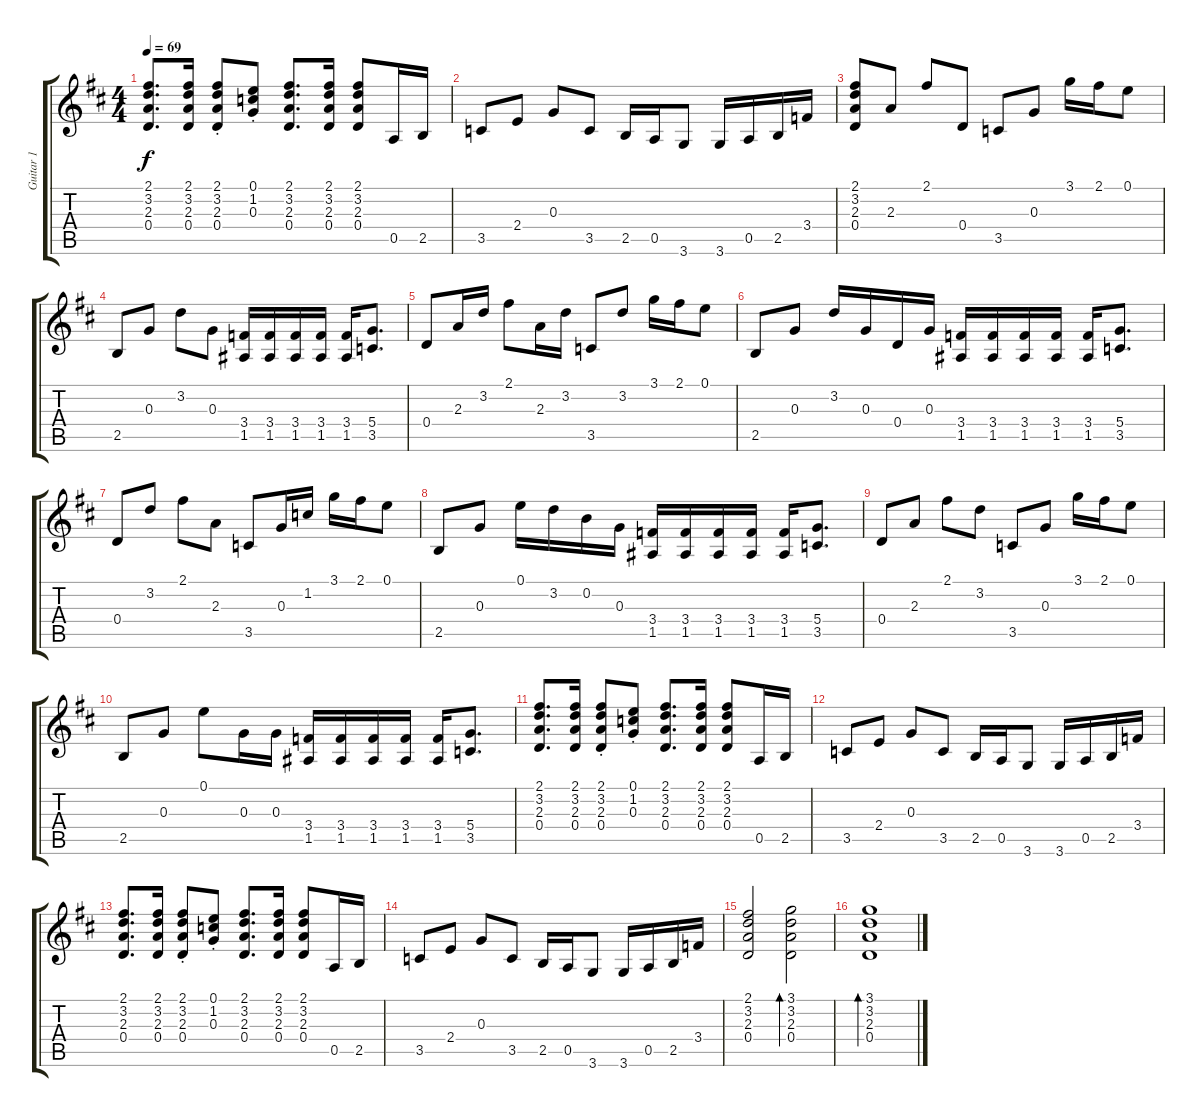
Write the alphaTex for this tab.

\track ("Guitar 1" "Guitar 1") {instrument acousticguitarsteel}
\staff {score tabs}
\tuning (E4 B3 G3 D3 A2 E2) {hide}
\ts (4 4)
\tempo 69
\clef g2
\ks d
(2.1 3.2 2.3 0.4).8{d dy f} (2.1 3.2 2.3 0.4).16 (2.1{st} 3.2 2.3 0.4).8 (0.1 1.2 0.3{st}).8 (2.1 3.2 2.3 0.4).8{d} (2.1 3.2 2.3 0.4).16 (2.1 3.2 2.3 0.4).8 0.5.16 2.5.16 |
3.5.8 2.4.8 0.3.8 3.5.8 2.5.16 0.5.16 3.6.8 3.6.16 0.5.16 2.5.16 3.4.16 |
(2.1 3.2 2.3 0.4).8 2.3.8 2.1.8 0.4.8 3.5.8 0.3.8 3.1.16 2.1.16 0.1.8 |
2.5.8 0.3.8 3.2.8 0.3.8 (3.4 1.5).16 (3.4 1.5).16 (3.4 1.5).16 (3.4 1.5).16 (3.4 1.5).16 (5.4 3.5).8{d} |
0.4.8 2.3.16 3.2.16 2.1.8 2.3.16 3.2.16 3.5.8 3.2.8 3.1.16 2.1.16 0.1.8 |
2.5.8 0.3.8 3.2.16 0.3.16 0.4.16 0.3.16 (3.4 1.5).16 (3.4 1.5).16 (3.4 1.5).16 (3.4 1.5).16 (3.4 1.5).16 (5.4 3.5).8{d} |
0.4.8 3.2.8 2.1.8 2.3.8 3.5.8 0.3.16 1.2.16 3.1.16 2.1.16 0.1.8 |
2.5.8 0.3.8 0.1.16 3.2.16 0.2.16 0.3.16 (3.4 1.5).16 (3.4 1.5).16 (3.4 1.5).16 (3.4 1.5).16 (3.4 1.5).16 (5.4 3.5).8{d} |
0.4.8 2.3.8 2.1.8 3.2.8 3.5.8 0.3.8 3.1.16 2.1.16 0.1.8 |
2.5.8 0.3.8 0.1.8 0.3.16 0.3.16 (3.4 1.5).16 (3.4 1.5).16 (3.4 1.5).16 (3.4 1.5).16 (3.4 1.5).16 (5.4 3.5).8{d} |
(2.1 3.2 2.3 0.4).8{d} (2.1 3.2 2.3 0.4).16 (2.1{st} 3.2 2.3 0.4).8 (0.1 1.2 0.3{st}).8 (2.1 3.2 2.3 0.4).8{d} (2.1 3.2 2.3 0.4).16 (2.1 3.2 2.3 0.4).8 0.5.16 2.5.16 |
3.5.8 2.4.8 0.3.8 3.5.8 2.5.16 0.5.16 3.6.8 3.6.16 0.5.16 2.5.16 3.4.16 |
(2.1 3.2 2.3 0.4).8{d} (2.1 3.2 2.3 0.4).16 (2.1{st} 3.2 2.3 0.4).8 (0.1 1.2 0.3{st}).8 (2.1 3.2 2.3 0.4).8{d} (2.1 3.2 2.3 0.4).16 (2.1 3.2 2.3 0.4).8 0.5.16 2.5.16 |
3.5.8 2.4.8 0.3.8 3.5.8 2.5.16 0.5.16 3.6.8 3.6.16 0.5.16 2.5.16 3.4.16 |
(2.1 3.2 2.3 0.4).2 (3.1 3.2 2.3 0.4).2{bd 120} |
(3.1 3.2 2.3 0.4).1{bd 240}
